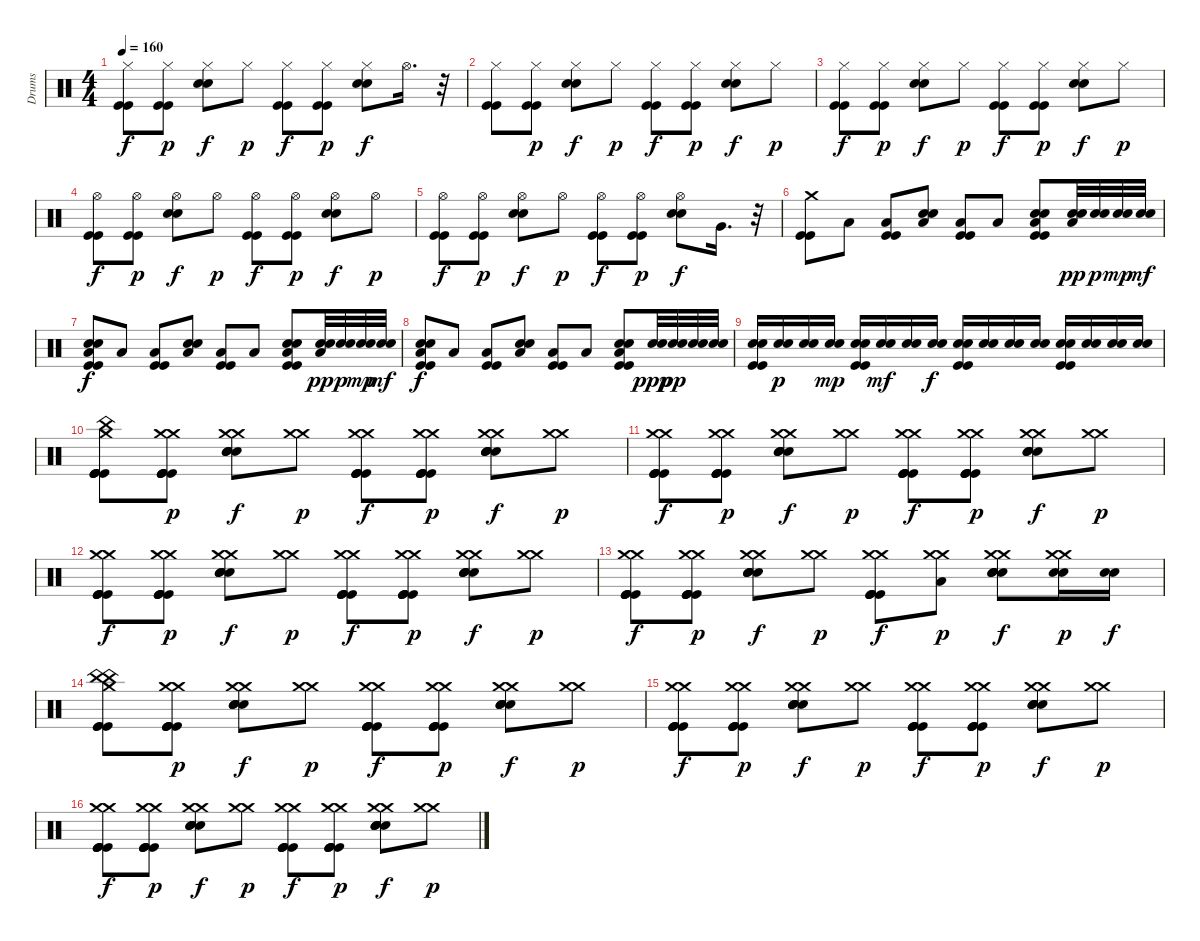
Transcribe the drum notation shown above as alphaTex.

\track ("Drums" "Drums") {instrument percussion}
\staff {score}
\articulation defaults
\ts (4 4)
\tempo 160
\clef neutral
\ks c
("Kick (hit)" "Hi-Hat (closed)" "Kick (hit)").8{dy f} ("Kick (hit)" "Hi-Hat (closed)" "Kick (hit)").8{dy p} ("Electric Snare (hit)" "Hi-Hat (closed)" "Electric Snare (hit)").8{dy f} "Hi-Hat (closed)".8{dy p} ("Kick (hit)" "Kick (hit)" "Hi-Hat (closed)").8{dy f} ("Hi-Hat (closed)" "Kick (hit)" "Kick (hit)").8{dy p} ("Electric Snare (hit)" "Hi-Hat (closed)" "Electric Snare (hit)").8{dy f} "Hi-Hat (open)".16{d} r.32 |
("Kick (hit)" "Hi-Hat (closed)" "Kick (hit)").8 ("Kick (hit)" "Hi-Hat (closed)" "Kick (hit)").8{dy p} ("Electric Snare (hit)" "Hi-Hat (closed)" "Electric Snare (hit)").8{dy f} "Hi-Hat (closed)".8{dy p} ("Kick (hit)" "Kick (hit)" "Hi-Hat (closed)").8{dy f} ("Kick (hit)" "Hi-Hat (closed)" "Kick (hit)").8{dy p} ("Electric Snare (hit)" "Hi-Hat (closed)" "Electric Snare (hit)").8{dy f} "Hi-Hat (closed)".8{dy p} |
("Kick (hit)" "Hi-Hat (closed)" "Kick (hit)").8{dy f} ("Hi-Hat (closed)" "Kick (hit)" "Kick (hit)").8{dy p} ("Electric Snare (hit)" "Hi-Hat (closed)" "Electric Snare (hit)").8{dy f} "Hi-Hat (closed)".8{dy p} ("Kick (hit)" "Kick (hit)" "Hi-Hat (closed)").8{dy f} ("Hi-Hat (closed)" "Kick (hit)" "Kick (hit)").8{dy p} ("Electric Snare (hit)" "Hi-Hat (closed)" "Electric Snare (hit)").8{dy f} "Hi-Hat (closed)".8{dy p} |
("Kick (hit)" "Kick (hit)" "Hi-Hat (open)").8{dy f} ("Kick (hit)" "Hi-Hat (open)" "Kick (hit)").8{dy p} ("Electric Snare (hit)" "Hi-Hat (open)" "Electric Snare (hit)").8{dy f} "Hi-Hat (open)".8{dy p} ("Kick (hit)" "Hi-Hat (open)" "Kick (hit)").8{dy f} ("Hi-Hat (open)" "Kick (hit)" "Kick (hit)").8{dy p} ("Electric Snare (hit)" "Hi-Hat (open)" "Electric Snare (hit)").8{dy f} "Hi-Hat (open)".8{dy p} |
("Kick (hit)" "Kick (hit)" "Hi-Hat (open)").8{dy f} ("Hi-Hat (open)" "Kick (hit)" "Kick (hit)").8{dy p} ("Electric Snare (hit)" "Hi-Hat (open)" "Electric Snare (hit)").8{dy f} "Hi-Hat (open)".8{dy p} ("Kick (hit)" "Hi-Hat (open)" "Kick (hit)").8{dy f} ("Kick (hit)" "Hi-Hat (open)" "Kick (hit)").8{dy p} ("Electric Snare (hit)" "Hi-Hat (open)" "Electric Snare (hit)").8{dy f} "Very Low Tom (hit)".16{d} r.32 |
("Kick (hit)" "Crash medium (hit)" "Kick (hit)").8 "Low Floor Tom (hit)".8 ("Kick (hit)" "Low Floor Tom (hit)" "Kick (hit)").8 ("Electric Snare (hit)" "Low Floor Tom (hit)" "Electric Snare (hit)").8 ("Kick (hit)" "Low Floor Tom (hit)" "Kick (hit)").8 "Low Floor Tom (hit)".8 ("Electric Snare (hit)" "Kick (hit)" "Low Floor Tom (hit)" "Kick (hit)" "Electric Snare (hit)").8 ("Electric Snare (hit)" "Low Floor Tom (hit)" "Electric Snare (hit)").32{dy pp} ("Electric Snare (hit)" "Electric Snare (hit)").32{dy p} ("Electric Snare (hit)" "Electric Snare (hit)").32{dy mp} ("Electric Snare (hit)" "Electric Snare (hit)").32{dy mf} |
("Electric Snare (hit)" "Low Floor Tom (hit)" "Kick (hit)" "Kick (hit)" "Electric Snare (hit)").8{dy f} "Low Floor Tom (hit)".8 ("Low Floor Tom (hit)" "Kick (hit)" "Kick (hit)").8 ("Electric Snare (hit)" "Low Floor Tom (hit)" "Electric Snare (hit)").8 ("Kick (hit)" "Kick (hit)" "Low Floor Tom (hit)").8 "Low Floor Tom (hit)".8 ("Electric Snare (hit)" "Kick (hit)" "Kick (hit)" "Low Floor Tom (hit)" "Electric Snare (hit)").8 ("Electric Snare (hit)" "Low Floor Tom (hit)" "Electric Snare (hit)").32{dy pp} ("Electric Snare (hit)" "Electric Snare (hit)").32{dy p} ("Electric Snare (hit)" "Electric Snare (hit)").32{dy mp} ("Electric Snare (hit)" "Electric Snare (hit)").32{dy mf} |
("Electric Snare (hit)" "Kick (hit)" "Low Floor Tom (hit)" "Kick (hit)" "Electric Snare (hit)").8{dy f} "Low Floor Tom (hit)".8 ("Kick (hit)" "Low Floor Tom (hit)" "Kick (hit)").8 ("Electric Snare (hit)" "Low Floor Tom (hit)" "Electric Snare (hit)").8 ("Kick (hit)" "Kick (hit)" "Low Floor Tom (hit)").8 "Low Floor Tom (hit)".8 ("Electric Snare (hit)" "Kick (hit)" "Low Floor Tom (hit)" "Kick (hit)" "Electric Snare (hit)").8 ("Electric Snare (hit)" "Electric Snare (hit)").32{dy ppp} ("Electric Snare (hit)" "Electric Snare (hit)").32{dy pp} ("Electric Snare (hit)" "Electric Snare (hit)").32 ("Electric Snare (hit)" "Electric Snare (hit)").32 |
("Electric Snare (hit)" "Electric Snare (hit)" "Kick (hit)" "Kick (hit)").16 ("Electric Snare (hit)" "Electric Snare (hit)").16{dy p} ("Electric Snare (hit)" "Electric Snare (hit)").16 ("Electric Snare (hit)" "Electric Snare (hit)").16{dy mp} ("Electric Snare (hit)" "Electric Snare (hit)" "Kick (hit)" "Kick (hit)").16 ("Electric Snare (hit)" "Electric Snare (hit)").16{dy mf} ("Electric Snare (hit)" "Electric Snare (hit)").16 ("Electric Snare (hit)" "Electric Snare (hit)").16{dy f} ("Electric Snare (hit)" "Electric Snare (hit)" "Kick (hit)" "Kick (hit)").16 ("Electric Snare (hit)" "Electric Snare (hit)").16 ("Electric Snare (hit)" "Electric Snare (hit)").16 ("Electric Snare (hit)" "Electric Snare (hit)").16 ("Electric Snare (hit)" "Electric Snare (hit)" "Kick (hit)" "Kick (hit)").16 ("Electric Snare (hit)" "Electric Snare (hit)").16 ("Electric Snare (hit)" "Electric Snare (hit)").16 ("Electric Snare (hit)" "Electric Snare (hit)").16 |
("Kick (hit)" "Kick (hit)" "Kick (hit)" "Crash medium (hit)" "China (hit)" "Kick (hit)").8 ("Crash medium (hit)" "Kick (hit)" "Crash medium (hit)" "Kick (hit)" "Kick (hit)" "Kick (hit)").8{dy p} ("Electric Snare (hit)" "Electric Snare (hit)" "Crash medium (hit)" "Crash medium (hit)" "Electric Snare (hit)" "Electric Snare (hit)").8{dy f} ("Crash medium (hit)" "Crash medium (hit)").8{dy p} ("Kick (hit)" "Kick (hit)" "Crash medium (hit)" "Kick (hit)" "Crash medium (hit)" "Kick (hit)").8{dy f} ("Crash medium (hit)" "Kick (hit)" "Crash medium (hit)" "Kick (hit)" "Kick (hit)" "Kick (hit)").8{dy p} ("Electric Snare (hit)" "Electric Snare (hit)" "Crash medium (hit)" "Crash medium (hit)" "Electric Snare (hit)" "Electric Snare (hit)").8{dy f} ("Crash medium (hit)" "Crash medium (hit)").8{dy p} |
("Kick (hit)" "Kick (hit)" "Kick (hit)" "Crash medium (hit)" "Kick (hit)" "Crash medium (hit)").8{dy f} ("Kick (hit)" "Crash medium (hit)" "Kick (hit)" "Crash medium (hit)" "Kick (hit)" "Kick (hit)").8{dy p} ("Electric Snare (hit)" "Electric Snare (hit)" "Crash medium (hit)" "Crash medium (hit)" "Electric Snare (hit)" "Electric Snare (hit)").8{dy f} ("Crash medium (hit)" "Crash medium (hit)").8{dy p} ("Kick (hit)" "Kick (hit)" "Crash medium (hit)" "Kick (hit)" "Crash medium (hit)" "Kick (hit)").8{dy f} ("Kick (hit)" "Crash medium (hit)" "Kick (hit)" "Crash medium (hit)" "Kick (hit)" "Kick (hit)").8{dy p} ("Electric Snare (hit)" "Electric Snare (hit)" "Crash medium (hit)" "Crash medium (hit)" "Electric Snare (hit)" "Electric Snare (hit)").8{dy f} ("Crash medium (hit)" "Crash medium (hit)").8{dy p} |
("Kick (hit)" "Kick (hit)" "Kick (hit)" "Crash medium (hit)" "Kick (hit)" "Crash medium (hit)").8{dy f} ("Crash medium (hit)" "Kick (hit)" "Crash medium (hit)" "Kick (hit)" "Kick (hit)" "Kick (hit)").8{dy p} ("Electric Snare (hit)" "Electric Snare (hit)" "Crash medium (hit)" "Crash medium (hit)" "Electric Snare (hit)" "Electric Snare (hit)").8{dy f} ("Crash medium (hit)" "Crash medium (hit)").8{dy p} ("Kick (hit)" "Kick (hit)" "Crash medium (hit)" "Kick (hit)" "Crash medium (hit)" "Kick (hit)").8{dy f} ("Crash medium (hit)" "Kick (hit)" "Crash medium (hit)" "Kick (hit)" "Kick (hit)" "Kick (hit)").8{dy p} ("Electric Snare (hit)" "Electric Snare (hit)" "Crash medium (hit)" "Crash medium (hit)" "Electric Snare (hit)" "Electric Snare (hit)").8{dy f} ("Crash medium (hit)" "Crash medium (hit)").8{dy p} |
("Kick (hit)" "Kick (hit)" "Crash medium (hit)" "Kick (hit)" "Crash medium (hit)" "Kick (hit)").8{dy f} ("Crash medium (hit)" "Kick (hit)" "Crash medium (hit)" "Kick (hit)" "Kick (hit)" "Kick (hit)").8{dy p} ("Electric Snare (hit)" "Electric Snare (hit)" "Crash medium (hit)" "Crash medium (hit)" "Electric Snare (hit)" "Electric Snare (hit)").8{dy f} ("Crash medium (hit)" "Crash medium (hit)").8{dy p} ("Kick (hit)" "Kick (hit)" "Kick (hit)" "Crash medium (hit)" "Kick (hit)" "Crash medium (hit)").8{dy f} ("Low Tom (hit)" "Crash medium (hit)" "Crash medium (hit)").8{dy p} ("Electric Snare (hit)" "Electric Snare (hit)" "Crash medium (hit)" "Crash medium (hit)" "Electric Snare (hit)" "Electric Snare (hit)").8{dy f} ("Electric Snare (hit)" "Electric Snare (hit)" "Crash medium (hit)" "Crash medium (hit)").16{dy p} ("Electric Snare (hit)" "Electric Snare (hit)").16{dy f} |
("Kick (hit)" "Kick (hit)" "China (hit)" "Crash medium (hit)" "Kick (hit)" "China (hit)").8 ("Kick (hit)" "Crash medium (hit)" "Kick (hit)" "Crash medium (hit)" "Kick (hit)" "Kick (hit)").8{dy p} ("Electric Snare (hit)" "Electric Snare (hit)" "Crash medium (hit)" "Crash medium (hit)" "Electric Snare (hit)" "Electric Snare (hit)").8{dy f} ("Crash medium (hit)" "Crash medium (hit)").8{dy p} ("Kick (hit)" "Kick (hit)" "Kick (hit)" "Crash medium (hit)" "Kick (hit)" "Crash medium (hit)").8{dy f} ("Kick (hit)" "Crash medium (hit)" "Kick (hit)" "Crash medium (hit)" "Kick (hit)" "Kick (hit)").8{dy p} ("Electric Snare (hit)" "Electric Snare (hit)" "Crash medium (hit)" "Crash medium (hit)" "Electric Snare (hit)" "Electric Snare (hit)").8{dy f} ("Crash medium (hit)" "Crash medium (hit)").8{dy p} |
("Kick (hit)" "Kick (hit)" "Crash medium (hit)" "Kick (hit)" "Crash medium (hit)" "Kick (hit)").8{dy f} ("Crash medium (hit)" "Kick (hit)" "Crash medium (hit)" "Kick (hit)" "Kick (hit)" "Kick (hit)").8{dy p} ("Electric Snare (hit)" "Electric Snare (hit)" "Crash medium (hit)" "Crash medium (hit)" "Electric Snare (hit)" "Electric Snare (hit)").8{dy f} ("Crash medium (hit)" "Crash medium (hit)").8{dy p} ("Kick (hit)" "Kick (hit)" "Kick (hit)" "Crash medium (hit)" "Kick (hit)" "Crash medium (hit)").8{dy f} ("Crash medium (hit)" "Kick (hit)" "Crash medium (hit)" "Kick (hit)" "Kick (hit)" "Kick (hit)").8{dy p} ("Electric Snare (hit)" "Electric Snare (hit)" "Crash medium (hit)" "Crash medium (hit)" "Electric Snare (hit)" "Electric Snare (hit)").8{dy f} ("Crash medium (hit)" "Crash medium (hit)").8{dy p} |
("Kick (hit)" "Kick (hit)" "Crash medium (hit)" "Kick (hit)" "Crash medium (hit)" "Kick (hit)").8{dy f} ("Kick (hit)" "Crash medium (hit)" "Kick (hit)" "Crash medium (hit)" "Kick (hit)" "Kick (hit)").8{dy p} ("Electric Snare (hit)" "Electric Snare (hit)" "Crash medium (hit)" "Crash medium (hit)" "Electric Snare (hit)" "Electric Snare (hit)").8{dy f} ("Crash medium (hit)" "Crash medium (hit)").8{dy p} ("Kick (hit)" "Kick (hit)" "Kick (hit)" "Crash medium (hit)" "Kick (hit)" "Crash medium (hit)").8{dy f} ("Kick (hit)" "Crash medium (hit)" "Kick (hit)" "Crash medium (hit)" "Kick (hit)" "Kick (hit)").8{dy p} ("Electric Snare (hit)" "Electric Snare (hit)" "Crash medium (hit)" "Crash medium (hit)" "Electric Snare (hit)" "Electric Snare (hit)").8{dy f} ("Crash medium (hit)" "Crash medium (hit)").8{dy p}
